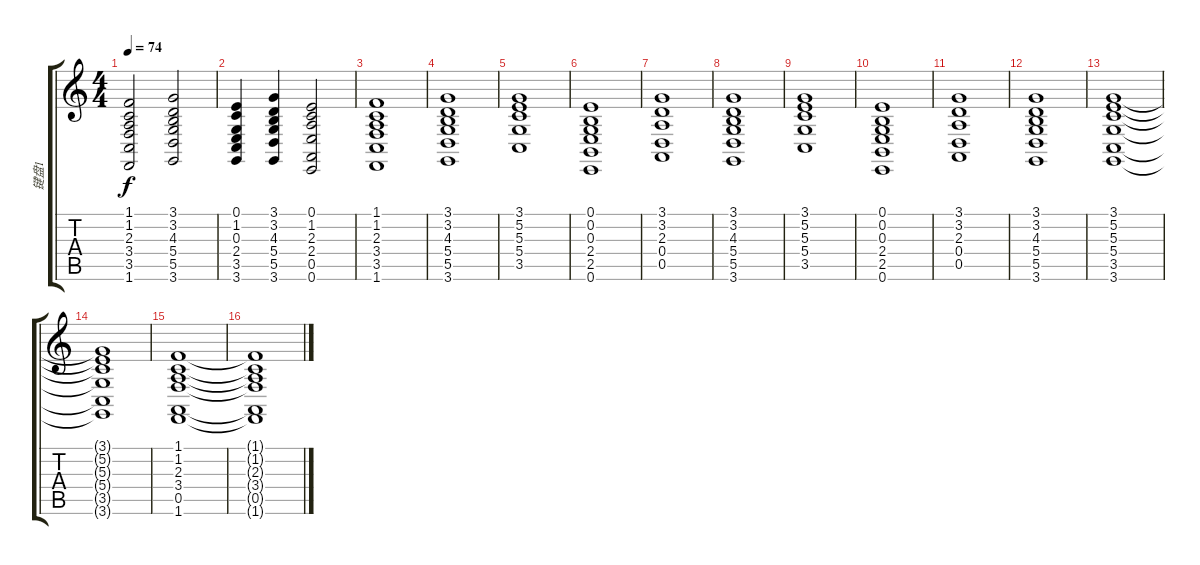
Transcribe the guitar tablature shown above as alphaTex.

\track ("键盘1" "键盘1") {instrument stringensemble1}
\staff {score tabs}
\tuning (E4 B3 G3 D3 A2 E2) {hide}
\ts (4 4)
\tempo 74
\clef g2
\ks c
(1.1 1.2 2.3 3.4 3.5 1.6).2{dy f} (3.1 3.2 4.3 5.4 5.5 3.6).2 |
(0.1 1.2 0.3 2.4 3.5 3.6).4 (3.1 3.2 4.3 5.4 5.5 3.6).4 (0.1 1.2 2.3 2.4 0.5 0.6).2 |
(1.1 1.2 2.3 3.4 3.5 1.6).1 |
(3.1 3.2 4.3 5.4 5.5 3.6).1 |
(3.1 5.2 5.3 5.4 3.5).1 |
(0.1 0.2 0.3 2.4 2.5 0.6).1 |
(3.1 3.2 2.3 0.4 0.5).1 |
(3.1 3.2 4.3 5.4 5.5 3.6).1 |
(3.1 5.2 5.3 5.4 3.5).1 |
(0.1 0.2 0.3 2.4 2.5 0.6).1 |
(3.1 3.2 2.3 0.4 0.5).1 |
(3.1 3.2 4.3 5.4 5.5 3.6).1 |
(3.1 5.2 5.3 5.4 3.5 3.6).1 |
(3.1{t} 5.2{t} 5.3{t} 5.4{t} 3.5{t} 3.6{t}).1 |
(1.1 1.2 2.3 3.4 0.5 1.6).1 |
(1.1{t} 1.2{t} 2.3{t} 3.4{t} 0.5{t} 1.6{t}).1
